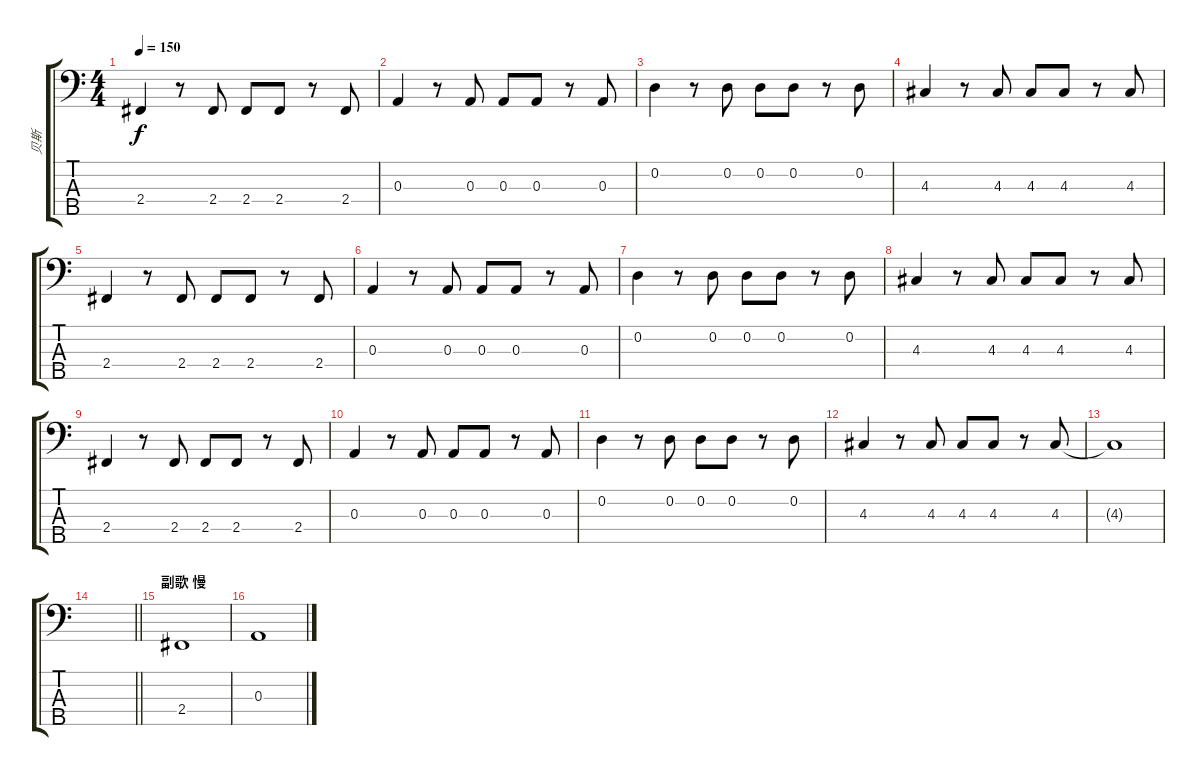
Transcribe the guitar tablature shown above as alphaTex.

\track ("贝斯" "贝斯") {instrument electricbasspick}
\staff {score tabs}
\tuning (G2 D2 A1 E1 B0) {hide}
\ts (4 4)
\tempo 150
\clef f4
\ks c
2.4.4{dy f} r.8 2.4.8 2.4.8 2.4.8 r.8 2.4.8 |
0.3.4 r.8 0.3.8 0.3.8 0.3.8 r.8 0.3.8 |
0.2.4 r.8 0.2.8 0.2.8 0.2.8 r.8 0.2.8 |
4.3.4 r.8 4.3.8 4.3.8 4.3.8 r.8 4.3.8 |
2.4.4 r.8 2.4.8 2.4.8 2.4.8 r.8 2.4.8 |
0.3.4 r.8 0.3.8 0.3.8 0.3.8 r.8 0.3.8 |
0.2.4 r.8 0.2.8 0.2.8 0.2.8 r.8 0.2.8 |
4.3.4 r.8 4.3.8 4.3.8 4.3.8 r.8 4.3.8 |
2.4.4 r.8 2.4.8 2.4.8 2.4.8 r.8 2.4.8 |
0.3.4 r.8 0.3.8 0.3.8 0.3.8 r.8 0.3.8 |
0.2.4 r.8 0.2.8 0.2.8 0.2.8 r.8 0.2.8 |
4.3.4 r.8 4.3.8 4.3.8 4.3.8 r.8 4.3.8 |
4.3{t}.1 |
\barLineRight lightlight
|
\section ("" "副歌 慢")
2.4.1 |
0.3.1
